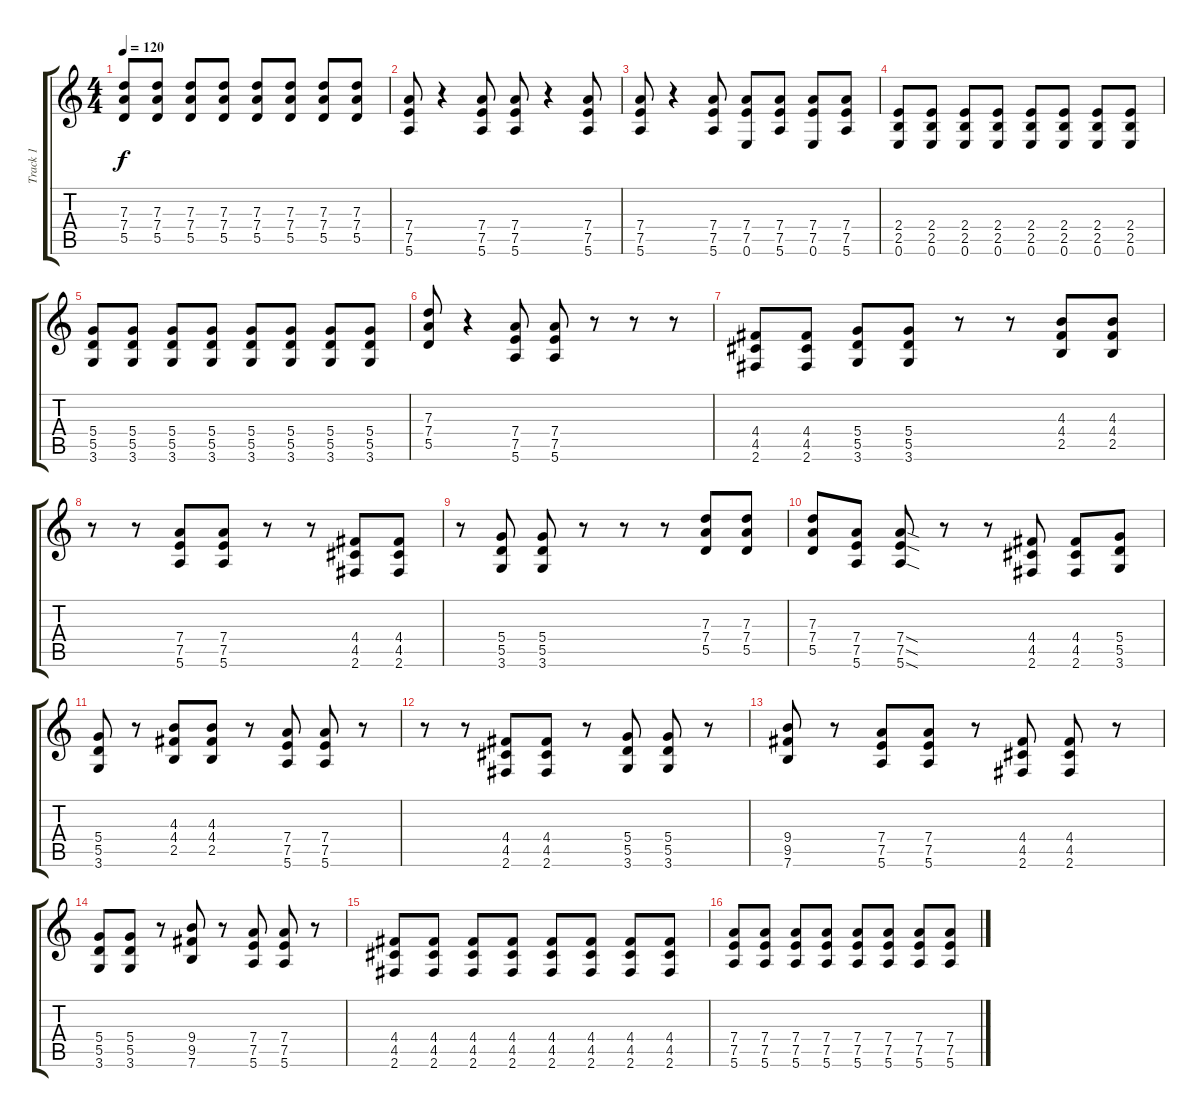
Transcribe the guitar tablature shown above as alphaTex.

\track ("Track 1" "Track 1") {solo instrument overdrivenguitar}
\staff {score tabs}
\tuning (E4 B3 G3 D3 A2 E2) {hide}
\ts (4 4)
\tempo 120
\clef g2
\ks c
(7.3 7.4 5.5).8{dy f} (7.3 7.4 5.5).8 (7.3 7.4 5.5).8 (7.3 7.4 5.5).8 (7.3 7.4 5.5).8 (7.3 7.4 5.5).8 (7.3 7.4 5.5).8 (7.3 7.4 5.5).8 |
(7.4 7.5 5.6).8 r.4 (7.4 7.5 5.6).8 (7.4 7.5 5.6).8 r.4 (7.4 7.5 5.6).8 |
(7.4 7.5 5.6).8 r.4 (7.4 7.5 5.6).8 (7.4 7.5 0.6).8 (7.4 7.5 5.6).8 (7.4 7.5 0.6).8 (7.4 7.5 5.6).8 |
(2.4 2.5 0.6).8 (2.4 2.5 0.6).8 (2.4 2.5 0.6).8 (2.4 2.5 0.6).8 (2.4 2.5 0.6).8 (2.4 2.5 0.6).8 (2.4 2.5 0.6).8 (2.4 2.5 0.6).8 |
(5.4 5.5 3.6).8 (5.4 5.5 3.6).8 (5.4 5.5 3.6).8 (5.4 5.5 3.6).8 (5.4 5.5 3.6).8 (5.4 5.5 3.6).8 (5.4 5.5 3.6).8 (5.4 5.5 3.6).8 |
(7.3 7.4 5.5).8 r.4 (7.4 7.5 5.6).8 (7.4 7.5 5.6).8 r.8 r.8 r.8 |
(4.4 4.5 2.6).8 (4.4 4.5 2.6).8 (5.4 5.5 3.6).8 (5.4 5.5 3.6).8 r.8 r.8 (4.3 4.4 2.5).8 (4.3 4.4 2.5).8 |
r.8 r.8 (7.4 7.5 5.6).8 (7.4 7.5 5.6).8 r.8 r.8 (4.4 4.5 2.6).8 (4.4 4.5 2.6).8 |
r.8 (5.4 5.5 3.6).8 (5.4 5.5 3.6).8 r.8 r.8 r.8 (7.3 7.4 5.5).8 (7.3 7.4 5.5).8 |
(7.3 7.4 5.5).8 (7.4 7.5 5.6).8 (7.4{sod} 7.5{sod} 5.6{sod}).8 r.8 r.8 (4.4 4.5 2.6).8 (4.4 4.5 2.6).8 (5.4 5.5 3.6).8 |
(5.4 5.5 3.6).8 r.8 (4.3 4.4 2.5).8 (4.3 4.4 2.5).8 r.8 (7.4 7.5 5.6).8 (7.4 7.5 5.6).8 r.8 |
r.8 r.8 (4.4 4.5 2.6).8 (4.4 4.5 2.6).8 r.8 (5.4 5.5 3.6).8 (5.4 5.5 3.6).8 r.8 |
(9.4 9.5 7.6).8 r.8 (7.4 7.5 5.6).8 (7.4 7.5 5.6).8 r.8 (4.4 4.5 2.6).8 (4.4 4.5 2.6).8 r.8 |
(5.4 5.5 3.6).8 (5.4 5.5 3.6).8 r.8 (9.4 9.5 7.6).8 r.8 (7.4 7.5 5.6).8 (7.4 7.5 5.6).8 r.8 |
(4.4 4.5 2.6).8 (4.4 4.5 2.6).8 (4.4 4.5 2.6).8 (4.4 4.5 2.6).8 (4.4 4.5 2.6).8 (4.4 4.5 2.6).8 (4.4 4.5 2.6).8 (4.4 4.5 2.6).8 |
(7.4 7.5 5.6).8 (7.4 7.5 5.6).8 (7.4 7.5 5.6).8 (7.4 7.5 5.6).8 (7.4 7.5 5.6).8 (7.4 7.5 5.6).8 (7.4 7.5 5.6).8 (7.4 7.5 5.6).8
